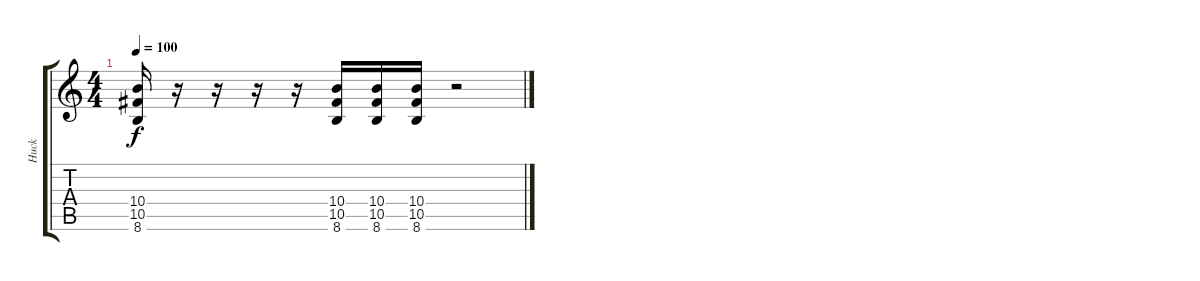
\track ("Huck" "Huck") {instrument overdrivenguitar}
\staff {score tabs}
\tuning (Eb4 Bb3 Gb3 Db3 Ab2 Eb2) {hide}
\ts (4 4)
\tempo 100
\clef g2
\ks c
(10.4 10.5 8.6).16{dy f} r.16 r.16 r.16 r.16 (10.4 10.5 8.6).16 (10.4 10.5 8.6).16 (10.4 10.5 8.6).16 r.2
